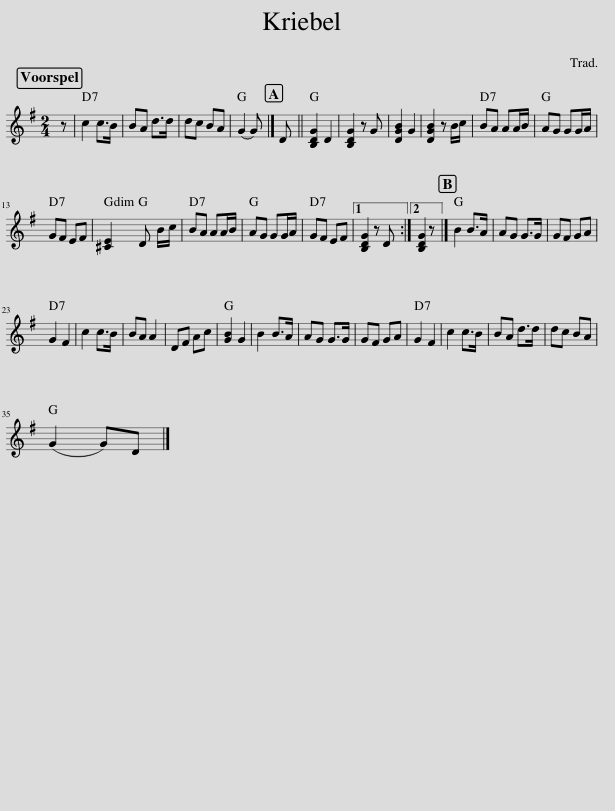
X:1
L:1/8
M:2/4
I:linebreak $
K:G
V:1 treble
V:1
 z | c2 c>B | BA d>d | dc BA | (G2 G) |] %5
 D || [B,DG]2 D2 | [B,DG]2 z G | [DGB]2 G2 | [DGB]2 z B/c/ | %10
 BA AA/B/ | AG GG/A/ |$ GF EF | [^CE]2 D B/c/ | BA AA/B/ | %15
 AG GG/A/ | GF EF |1 [B,DG]2 z D :|2 [B,DG]2 z |] B2 B>A | %20
 AG G>G | GF GA |$ G2 F2 | c2 c>B | BA A2 | %25
 DF Ac | [GB]2 G2 | B2 B>A | AG G>G | GF GA | %30
 G2 F2 | c2 c>B | BA d>d | dc BA |$ (G2 G)D |] %35
